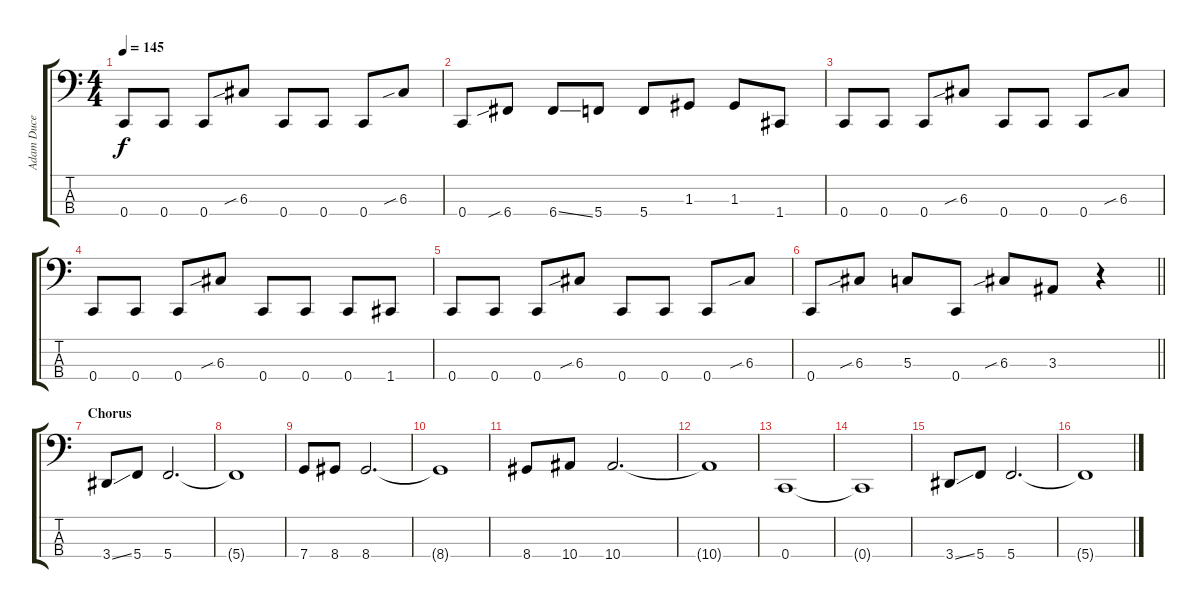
\track ("Adam Duce" "Adam Duce") {instrument electricbassfinger}
\staff {score tabs}
\tuning (F2 C2 G1 C1) {hide}
\ts (4 4)
\tempo 145
\clef f4
\ks c
0.4.8{dy f} 0.4.8 0.4.8 6.3{sib}.8 0.4.8 0.4.8 0.4.8 6.3{sib}.8 |
0.4.8 6.4{sib}.8 6.4{ss}.8 5.4.8 5.4.8 1.3.8 1.3.8 1.4.8 |
0.4.8 0.4.8 0.4.8 6.3{sib}.8 0.4.8 0.4.8 0.4.8 6.3{sib}.8 |
0.4.8 0.4.8 0.4.8 6.3{sib}.8 0.4.8 0.4.8 0.4.8 1.4.8 |
0.4.8 0.4.8 0.4.8 6.3{sib}.8 0.4.8 0.4.8 0.4.8 6.3{sib}.8 |
\barLineRight lightlight
0.4.8 6.3{sib}.8 5.3.8 0.4.8 6.3{sib}.8 3.3.8 r.4 |
\section ("" "Chorus")
3.4{ss}.8 5.4.8 5.4.2{d} |
5.4{t}.1 |
7.4.8 8.4.8 8.4.2{d} |
8.4{t}.1 |
8.4.8 10.4.8 10.4.2{d} |
10.4{t}.1 |
0.4.1 |
0.4{t}.1 |
3.4{ss}.8 5.4.8 5.4.2{d} |
5.4{t}.1
